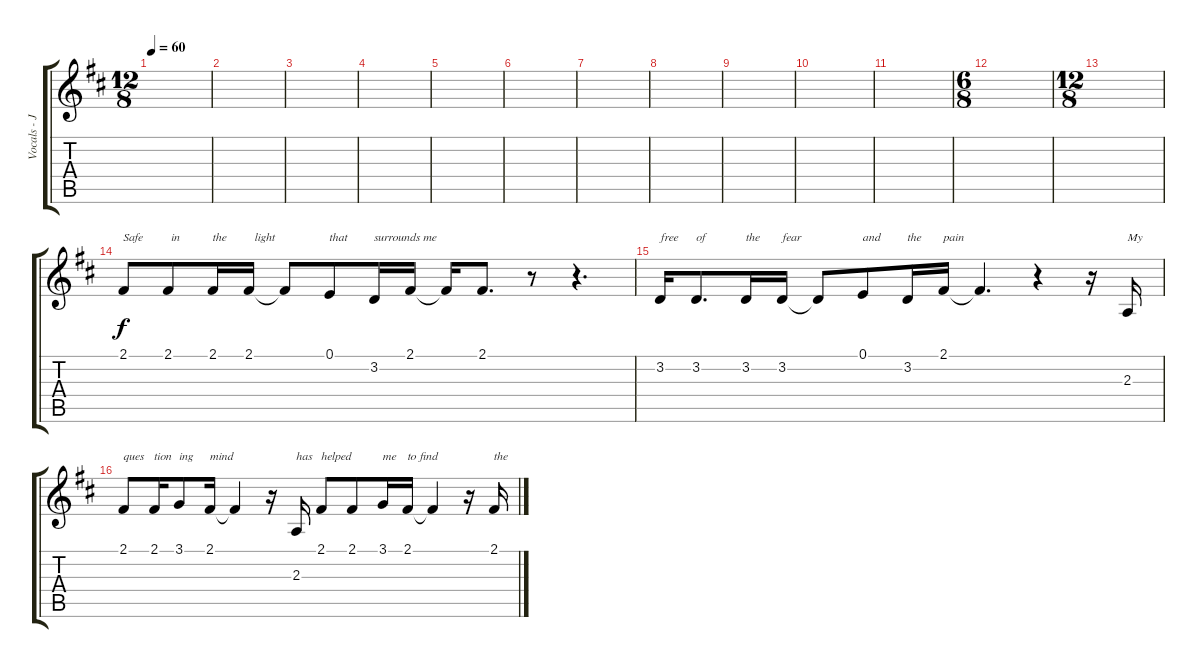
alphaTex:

\track ("Vocals - James LaBrie" "Vocals - J") {instrument bassoon}
\staff {score tabs}
\tuning (E4 B3 G3 D3 A2 E2) {hide}
\ts (12 8)
\tempo 60
\clef g2
\ks d
|
|
|
|
|
|
|
|
|
|
|
\ts (6 8)
|
\ts (12 8)
|
2.1.8{txt "Safe " volume 16} 2.1.8{txt " in"} 2.1.16{txt "the"} 2.1.16{txt "  light"} 2.1{t}.8 0.1.8{txt "that"} 3.2.16{txt "surrounds me"} 2.1.16 2.1{t}.16 2.1.8{d} r.8 r.4{d} |
3.2.16{txt "free"} 3.2.8{d txt "of"} 3.2.16{txt "the"} 3.2.16{txt "fear"} 3.2{t}.8 0.1.8{txt "and"} 3.2.16{txt "the"} 2.1.16{txt "pain"} 2.1{t}.4{d} r.4 r.16 2.3.16{txt "My"} |
2.1.8{txt "ques"} 2.1.16{txt "tion"} 3.1.8{txt "ing"} 2.1.16{txt "mind"} 2.1{t}.4 r.16 2.3.16{txt "has"} 2.1.8{txt "helped"} 2.1.8 3.1.16{txt "me"} 2.1.16{txt "to find"} 2.1{t}.4 r.16 2.1.16{txt "the"}
